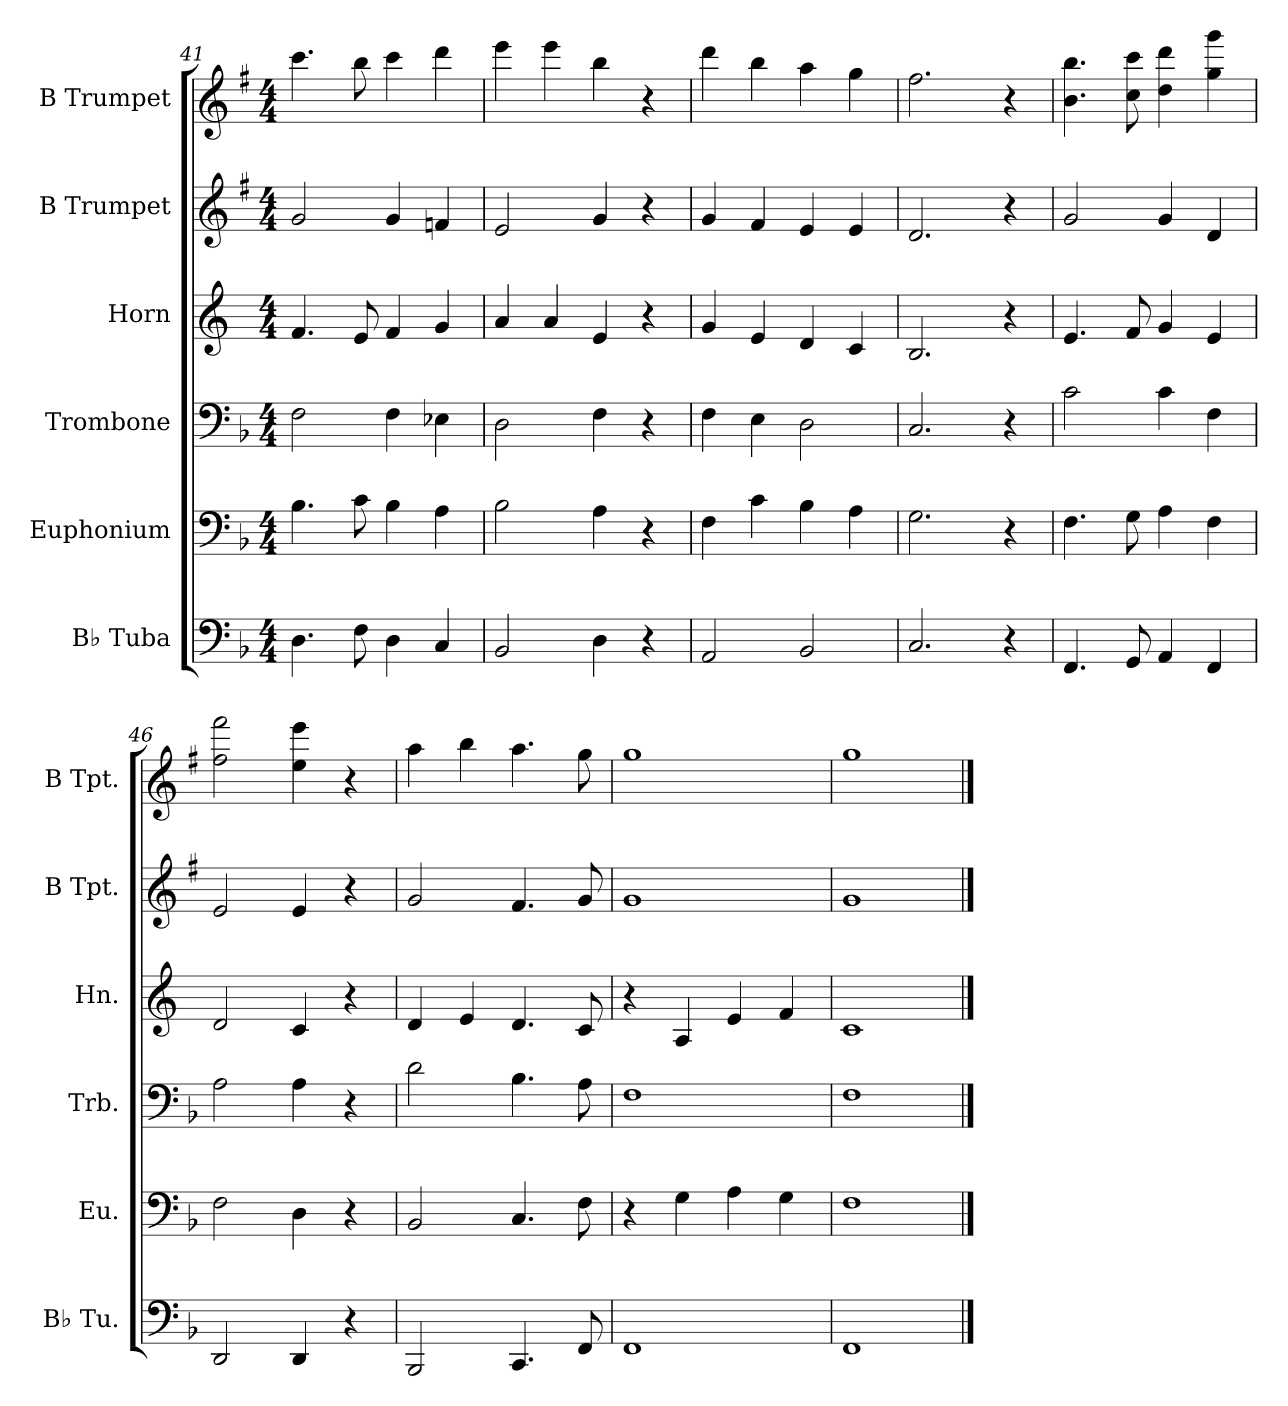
**kern	**kern	**kern	**kern	**kern	**kern
*part6	*part5	*part4	*part3	*part2	*part1
*staff6	*staff5	*staff4	*staff3	*staff2	*staff1
*I"B♭ Tuba	*I"Euphonium	*I"Trombone	*I"Horn	*I"B Trumpet	*I"B Trumpet
*I'B♭ Tu.	*I'Eu.	*I'Trb.	*I'Hn.	*I'B Tpt.	*I'B Tpt.
!!LO:PB:g=z
*clefF4	*clefF4	*clefF4	*clefG2	*clefG2	*clefG2
*	*	*	*ITrd4c7	*ITrd1c2	*ITrd1c2
*k[b-]	*k[b-]	*k[b-]	*k[b-]	*k[b-]	*k[b-]
*F:	*F:	*F:	*F:	*F:	*F:
*M4/4	*M4/4	*M4/4	*M4/4	*M4/4	*M4/4
=41	=41	=41	=41	=41	=41
4.D\	4.B-\	2F\	4.B-/	2f/	4.bb-\
8F\	8c\	.	8A/	.	8aa\
4D\	4B-\	4F\	4B-/	4f/	4bb-\
4C/	4A\	4E-X\	4c/	4e-X/	4ccc\
=42	=42	=42	=42	=42	=42
2BB-/	2B-\	2D\	4d/	2d/	4ddd\
.	.	.	4d/	.	4ddd\
4D\	4A\	4F\	4A/	4f/	4aa\
4r	4r	4r	4r	4r	4r
=43	=43	=43	=43	=43	=43
2AA/	4F\	4F\	4c/	4f/	4ccc\
.	4c\	4E\	4A/	4e/	4aa\
2BB-/	4B-\	2D\	4G/	4d/	4gg\
.	4A\	.	4F/	4d/	4ff\
=44	=44	=44	=44	=44	=44
2.C/	2.G\	2.C/	2.E/	2.c/	2.ee\
4r	4r	4r	4r	4r	4r
=45	=45	=45	=45	=45	=45
4.FF/	4.F\	2c\	4.A/	2f/	4.a\ 4.aa\
8GG/	8G\	.	8B-/	.	8b-\ 8bb-\
4AA/	4A\	4c\	4c/	4f/	4cc\ 4ccc\
4FF/	4F\	4F\	4A/	4c/	4ff\ 4fff\
=46	=46	=46	=46	=46	=46
2DD/	2F\	2A\	2G/	2d/	2ee\ 2eee\
4DD/	4D\	4A\	4F/	4d/	4dd\ 4ddd\
4r	4r	4r	4r	4r	4r
=47	=47	=47	=47	=47	=47
2BBB-/	2BB-/	2d\	4G/	2f/	4gg\
.	.	.	4A/	.	4aa\
4.CC/	4.C/	4.B-\	4.G/	4.e/	4.gg\
8FF/	8F\	8A\	8F/	8f/	8ff\
=48	=48	=48	=48	=48	=48
1FF	4r	1F	4r	1f	1ff
.	4G\	.	4D/	.	.
.	4A\	.	4A/	.	.
.	4G\	.	4B-/	.	.
=49	=49	=49	=49	=49	=49
1FF	1F	1F	1F	1f	1ff
==	==	==	==	==	==
*-	*-	*-	*-	*-	*-
